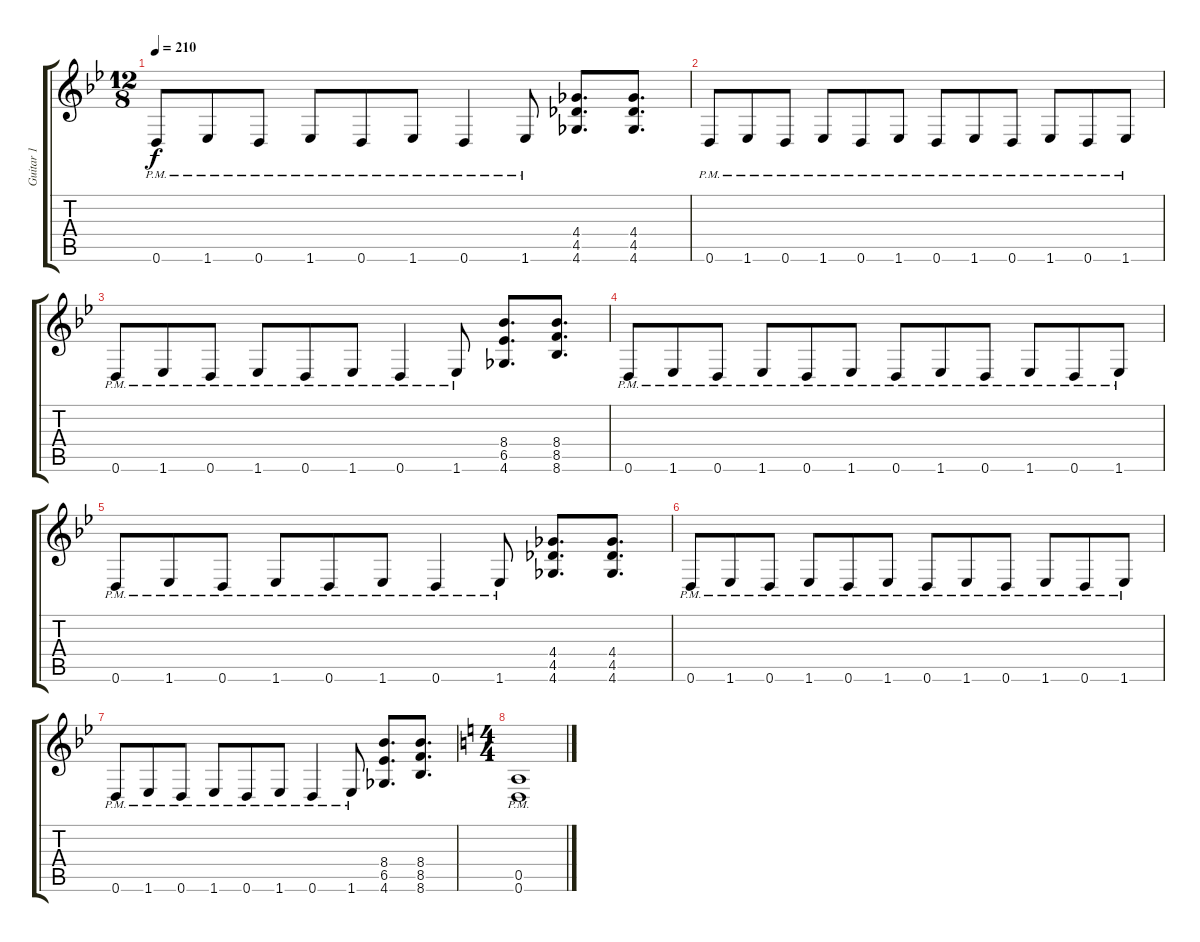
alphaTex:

\track ("Guitar 1" "Guitar 1") {instrument distortionguitar}
\staff {score tabs}
\tuning (E4 B3 G3 D3 A2 D2) {hide}
\ts (12 8)
\tempo 210
\clef g2
\ks bb
0.6{pm}.8{dy f} 1.6{pm}.8 0.6{pm}.8 1.6{pm}.8 0.6{pm}.8 1.6{pm}.8 0.6{pm}.4 1.6{pm}.8 (4.4 4.5 4.6).8{d} (4.4 4.5 4.6).8{d} |
0.6{pm}.8 1.6{pm}.8 0.6{pm}.8 1.6{pm}.8 0.6{pm}.8 1.6{pm}.8 0.6{pm}.8 1.6{pm}.8 0.6{pm}.8 1.6{pm}.8 0.6{pm}.8 1.6{pm}.8 |
0.6{pm}.8 1.6{pm}.8 0.6{pm}.8 1.6{pm}.8 0.6{pm}.8 1.6{pm}.8 0.6{pm}.4 1.6{pm}.8 (8.4 6.5 4.6).8{d} (8.4 8.5 8.6).8{d} |
0.6{pm}.8 1.6{pm}.8 0.6{pm}.8 1.6{pm}.8 0.6{pm}.8 1.6{pm}.8 0.6{pm}.8 1.6{pm}.8 0.6{pm}.8 1.6{pm}.8 0.6{pm}.8 1.6{pm}.8 |
0.6{pm}.8 1.6{pm}.8 0.6{pm}.8 1.6{pm}.8 0.6{pm}.8 1.6{pm}.8 0.6{pm}.4 1.6{pm}.8 (4.4 4.5 4.6).8{d} (4.4 4.5 4.6).8{d} |
0.6{pm}.8 1.6{pm}.8 0.6{pm}.8 1.6{pm}.8 0.6{pm}.8 1.6{pm}.8 0.6{pm}.8 1.6{pm}.8 0.6{pm}.8 1.6{pm}.8 0.6{pm}.8 1.6{pm}.8 |
0.6{pm}.8 1.6{pm}.8 0.6{pm}.8 1.6{pm}.8 0.6{pm}.8 1.6{pm}.8 0.6{pm}.4 1.6{pm}.8 (8.4 6.5 4.6).8{d} (8.4 8.5 8.6).8{d} |
\ts (4 4)
\ks c
(0.5{pm} 0.6{pm}).1
